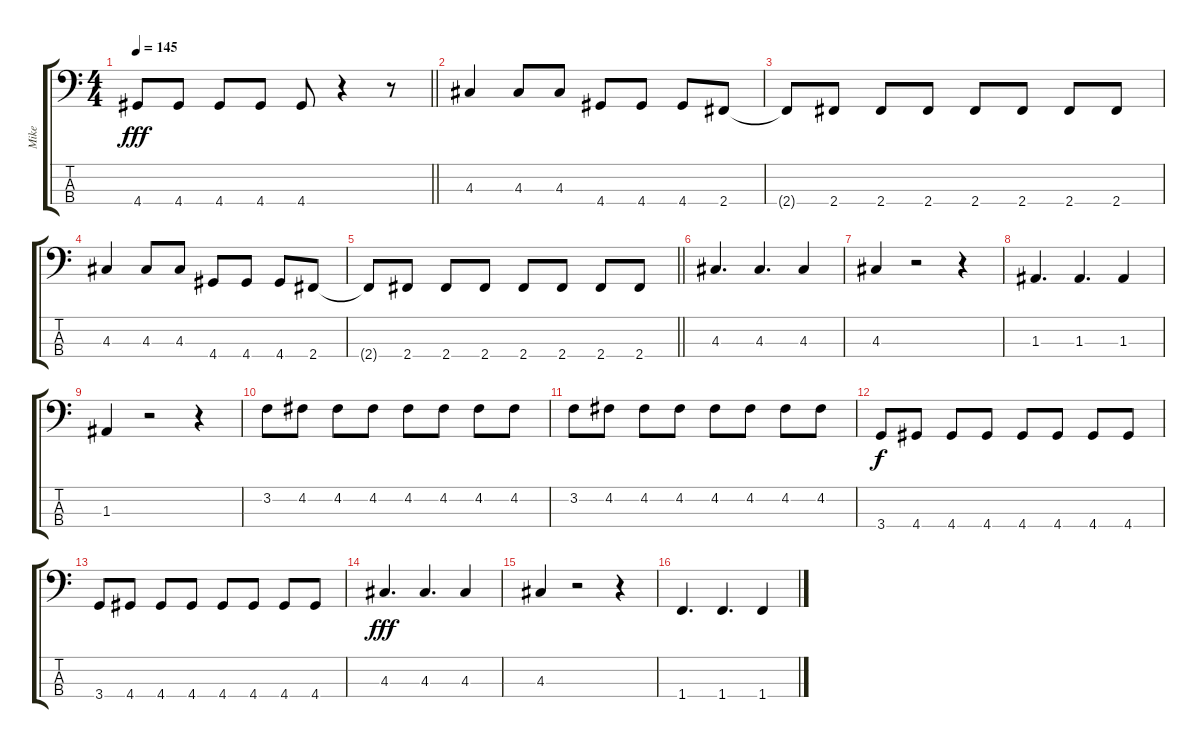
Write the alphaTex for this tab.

\track ("Mike" "Mike") {instrument electricbasspick}
\staff {score tabs}
\tuning (G2 D2 A1 E1) {hide}
\ts (4 4)
\tempo 145
\clef f4
\barLineRight lightlight
\ks c
4.4{t}.8{dy fff} 4.4.8 4.4.8 4.4.8 4.4.8 r.4 r.8 |
4.3.4 4.3.8 4.3.8 4.4.8 4.4.8 4.4.8 2.4.8 |
2.4{t}.8 2.4.8 2.4.8 2.4.8 2.4.8 2.4.8 2.4.8 2.4.8 |
4.3.4 4.3.8 4.3.8 4.4.8 4.4.8 4.4.8 2.4.8 |
\barLineRight lightlight
2.4{t}.8 2.4.8 2.4.8 2.4.8 2.4.8 2.4.8 2.4.8 2.4.8 |
4.3.4{d} 4.3.4{d} 4.3.4 |
4.3.4 r.2 r.4 |
1.3.4{d} 1.3.4{d} 1.3.4 |
1.3.4 r.2 r.4 |
3.2.8 4.2.8 4.2.8 4.2.8 4.2.8 4.2.8 4.2.8 4.2.8 |
3.2.8 4.2.8 4.2.8 4.2.8 4.2.8 4.2.8 4.2.8 4.2.8 |
3.4.8{dy f} 4.4.8 4.4.8 4.4.8 4.4.8 4.4.8 4.4.8 4.4.8 |
3.4.8 4.4.8 4.4.8 4.4.8 4.4.8 4.4.8 4.4.8 4.4.8 |
4.3.4{d dy fff} 4.3.4{d} 4.3.4 |
4.3.4 r.2 r.4 |
1.4.4{d} 1.4.4{d} 1.4.4
